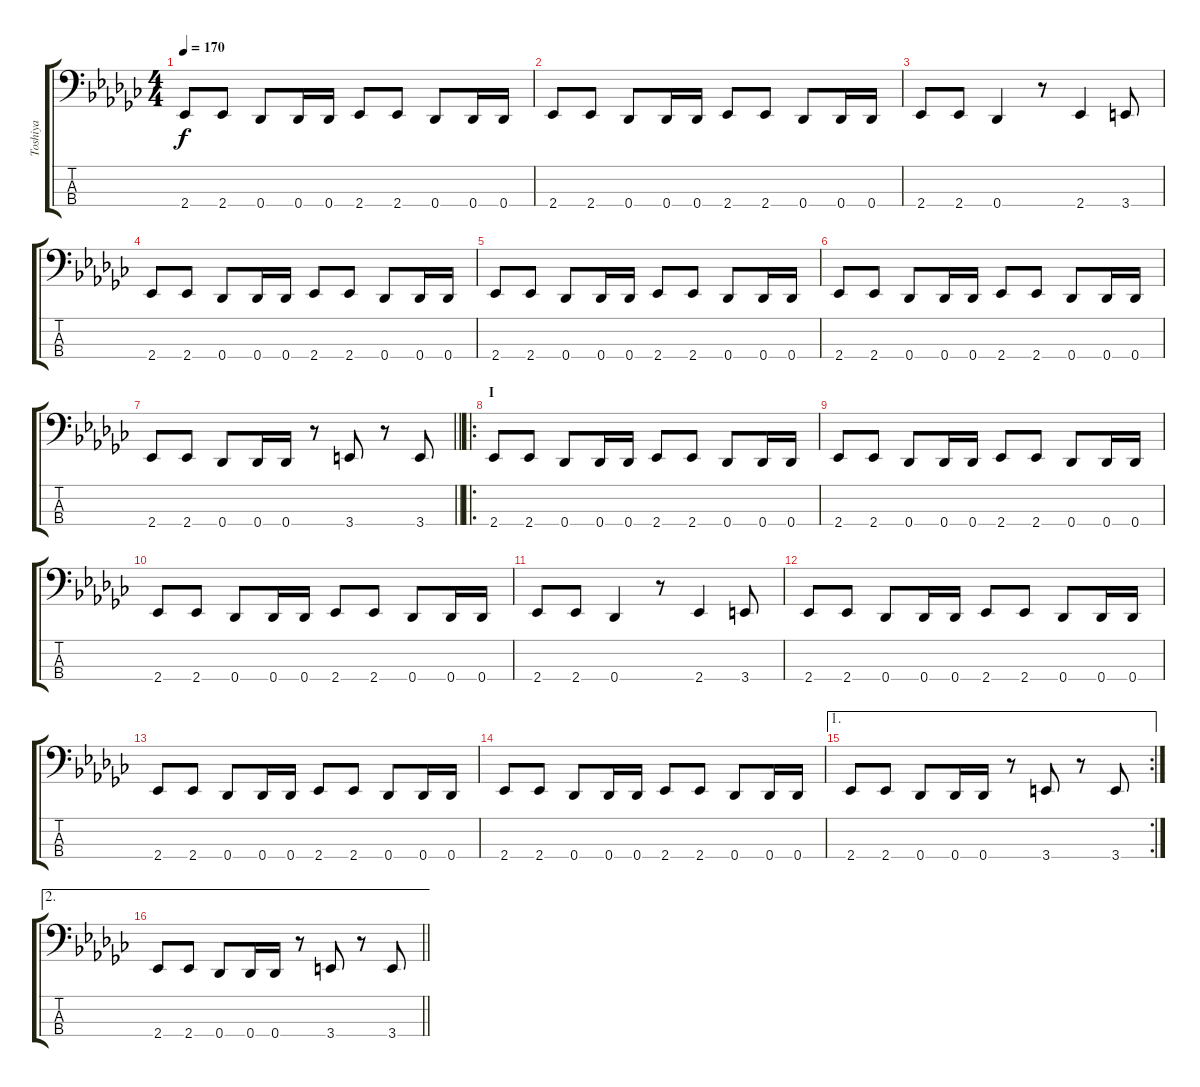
\track ("Toshiya" "Toshiya") {instrument electricbasspick}
\staff {score tabs}
\tuning (Gb2 Db2 Ab1 Db1) {hide}
\ts (4 4)
\tempo 170
\clef f4
\ks ebminor
2.4.8{dy f} 2.4.8 0.4.8 0.4.16 0.4.16 2.4.8 2.4.8 0.4.8 0.4.16 0.4.16 |
2.4.8 2.4.8 0.4.8 0.4.16 0.4.16 2.4.8 2.4.8 0.4.8 0.4.16 0.4.16 |
2.4.8 2.4.8 0.4.4 r.8 2.4.4 3.4.8 |
2.4.8 2.4.8 0.4.8 0.4.16 0.4.16 2.4.8 2.4.8 0.4.8 0.4.16 0.4.16 |
2.4.8 2.4.8 0.4.8 0.4.16 0.4.16 2.4.8 2.4.8 0.4.8 0.4.16 0.4.16 |
2.4.8 2.4.8 0.4.8 0.4.16 0.4.16 2.4.8 2.4.8 0.4.8 0.4.16 0.4.16 |
\barLineRight lightlight
2.4.8 2.4.8 0.4.8 0.4.16 0.4.16 r.8 3.4.8 r.8 3.4.8 |
\ro
\section ("" "I")
2.4.8 2.4.8 0.4.8 0.4.16 0.4.16 2.4.8 2.4.8 0.4.8 0.4.16 0.4.16 |
2.4.8 2.4.8 0.4.8 0.4.16 0.4.16 2.4.8 2.4.8 0.4.8 0.4.16 0.4.16 |
2.4.8 2.4.8 0.4.8 0.4.16 0.4.16 2.4.8 2.4.8 0.4.8 0.4.16 0.4.16 |
2.4.8 2.4.8 0.4.4 r.8 2.4.4 3.4.8 |
2.4.8 2.4.8 0.4.8 0.4.16 0.4.16 2.4.8 2.4.8 0.4.8 0.4.16 0.4.16 |
2.4.8 2.4.8 0.4.8 0.4.16 0.4.16 2.4.8 2.4.8 0.4.8 0.4.16 0.4.16 |
2.4.8 2.4.8 0.4.8 0.4.16 0.4.16 2.4.8 2.4.8 0.4.8 0.4.16 0.4.16 |
\ae 1
\rc 2
2.4.8 2.4.8 0.4.8 0.4.16 0.4.16 r.8 3.4.8 r.8 3.4.8 |
\ae 2
\barLineRight lightlight
2.4.8 2.4.8 0.4.8 0.4.16 0.4.16 r.8 3.4.8 r.8 3.4.8
